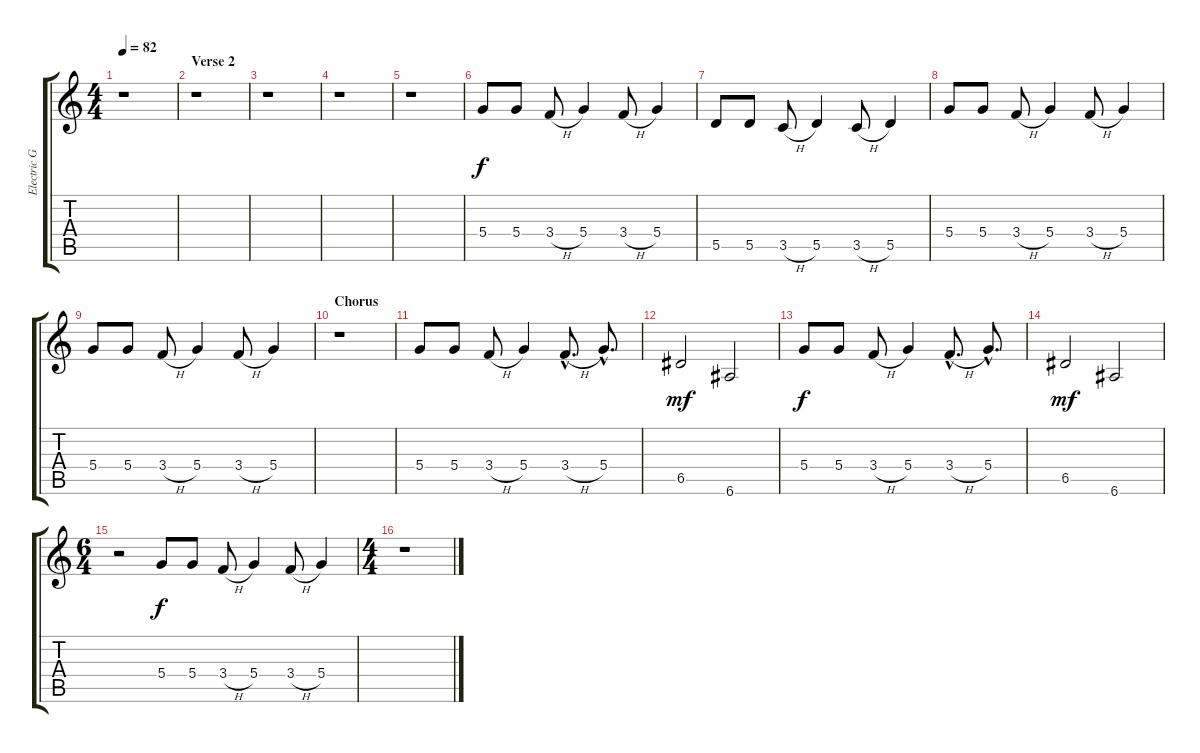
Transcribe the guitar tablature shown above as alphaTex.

\track ("Electric Guitar (Fills)" "Electric G") {instrument electricguitarjazz}
\staff {score tabs}
\tuning (E4 B3 G3 D3 A2 E2) {hide}
\ts (4 4)
\tempo 82
\clef g2
\ks c
r.1{dy f} |
\section ("" "Verse 2")
r.1 |
r.1 |
r.1 |
r.1 |
5.4.8{volume 12} 5.4.8 3.4{h}.8 5.4.4 3.4{h}.8 5.4.4 |
5.5.8 5.5.8 3.5{h}.8 5.5.4 3.5{h}.8 5.5.4 |
5.4.8 5.4.8 3.4{h}.8 5.4.4 3.4{h}.8 5.4.4 |
5.4.8 5.4.8 3.4{h}.8 5.4.4 3.4{h}.8 5.4.4 |
\section ("" "Chorus")
r.1 |
5.4.8{volume 12} 5.4.8 3.4{h}.8 5.4.4 3.4{h hac}.8{d} 5.4{hac}.8{d} |
6.5.2{dy mf} 6.6.2 |
5.4.8{dy f volume 12} 5.4.8 3.4{h}.8 5.4.4 3.4{h hac}.8{d} 5.4{hac}.8{d} |
6.5.2{dy mf} 6.6.2 |
\ts (6 4)
r.2{volume 12} 5.4.8{dy f} 5.4.8 3.4{h}.8 5.4.4 3.4{h}.8 5.4.4 |
\ts (4 4)
r.1
